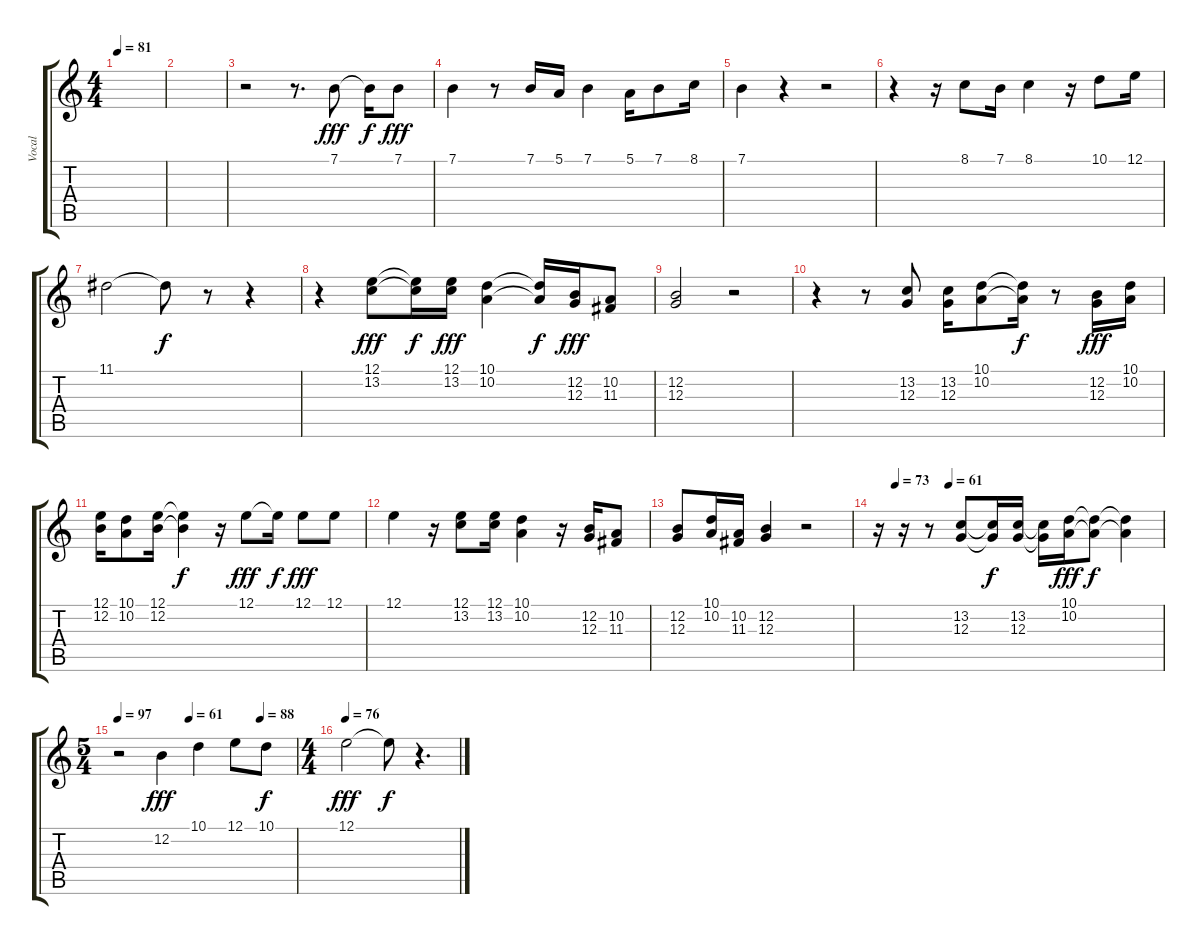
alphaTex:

\track ("Vocal" "Vocal") {instrument englishhorn}
\staff {score tabs}
\tuning (E4 B3 G3 D3 A2 E2) {hide}
\ts (4 4)
\tempo 81
\clef g2
\ks c
|
|
r.2 r.8{d} 7.1.8{dy fff} 7.1{t}.16{dy f} 7.1.8{dy fff} |
7.1.4 r.8 7.1.16 5.1.16 7.1.4 5.1.16 7.1.8 8.1.16 |
7.1.4 r.4 r.2 |
r.4 r.16 8.1.8 7.1.16 8.1.4 r.16 10.1.8 12.1.16 |
11.1.2 11.1{t}.8{dy f} r.8 r.4 |
r.4 (12.1 13.2).8{dy fff} (12.1{t} 13.2{t}).16{dy f} (12.1 13.2).16{dy fff} (10.1 10.2).4 (10.1{t} 10.2{t}).16{dy f} (12.2 12.3).16{dy fff} (10.2 11.3).8 |
(12.2 12.3).2 r.2 |
r.4 r.8 (13.2 12.3).8 (13.2 12.3).16 (10.1 10.2).8 (10.1{t} 10.2{t}).16{dy f} r.8 (12.2 12.3).16{dy fff} (10.1 10.2).16 |
(12.1 12.2).16 (10.1 10.2).8 (12.1 12.2).16 (12.1{t} 12.2{t}).4{dy f} r.16 12.1.8{dy fff} 12.1{t}.16{dy f} 12.1.8{dy fff} 12.1.8 |
12.1.4 r.16 (12.1 13.2).8 (12.1 13.2).16 (10.1 10.2).4 r.16 (12.2 12.3).16 (10.2 11.3).8 |
(12.2 12.3).8 (10.1 10.2).16 (10.2 11.3).16 (12.2 12.3).4 r.2 |
\tempo (73 0.0625)
\tempo (61 0.25)
r.16 r.16 r.8 (13.2 12.3).8 (13.2{t} 12.3{t}).16{dy f} (13.2 12.3).16 (13.2{t} 12.3{t}).16 (10.1 10.2).16{dy fff} (10.1{t} 10.2{t}).8{dy f} (10.1{t} 10.2{t}).4 |
\ts (5 4)
\tempo 97
\tempo (61 0.4)
\tempo (88 0.8)
r.2 12.2.4{dy fff} 10.1.4 12.1.8 10.1.8{dy f} |
\ts (4 4)
\tempo 76
12.1.2{dy fff} 12.1{t}.8{dy f} r.4{d}
